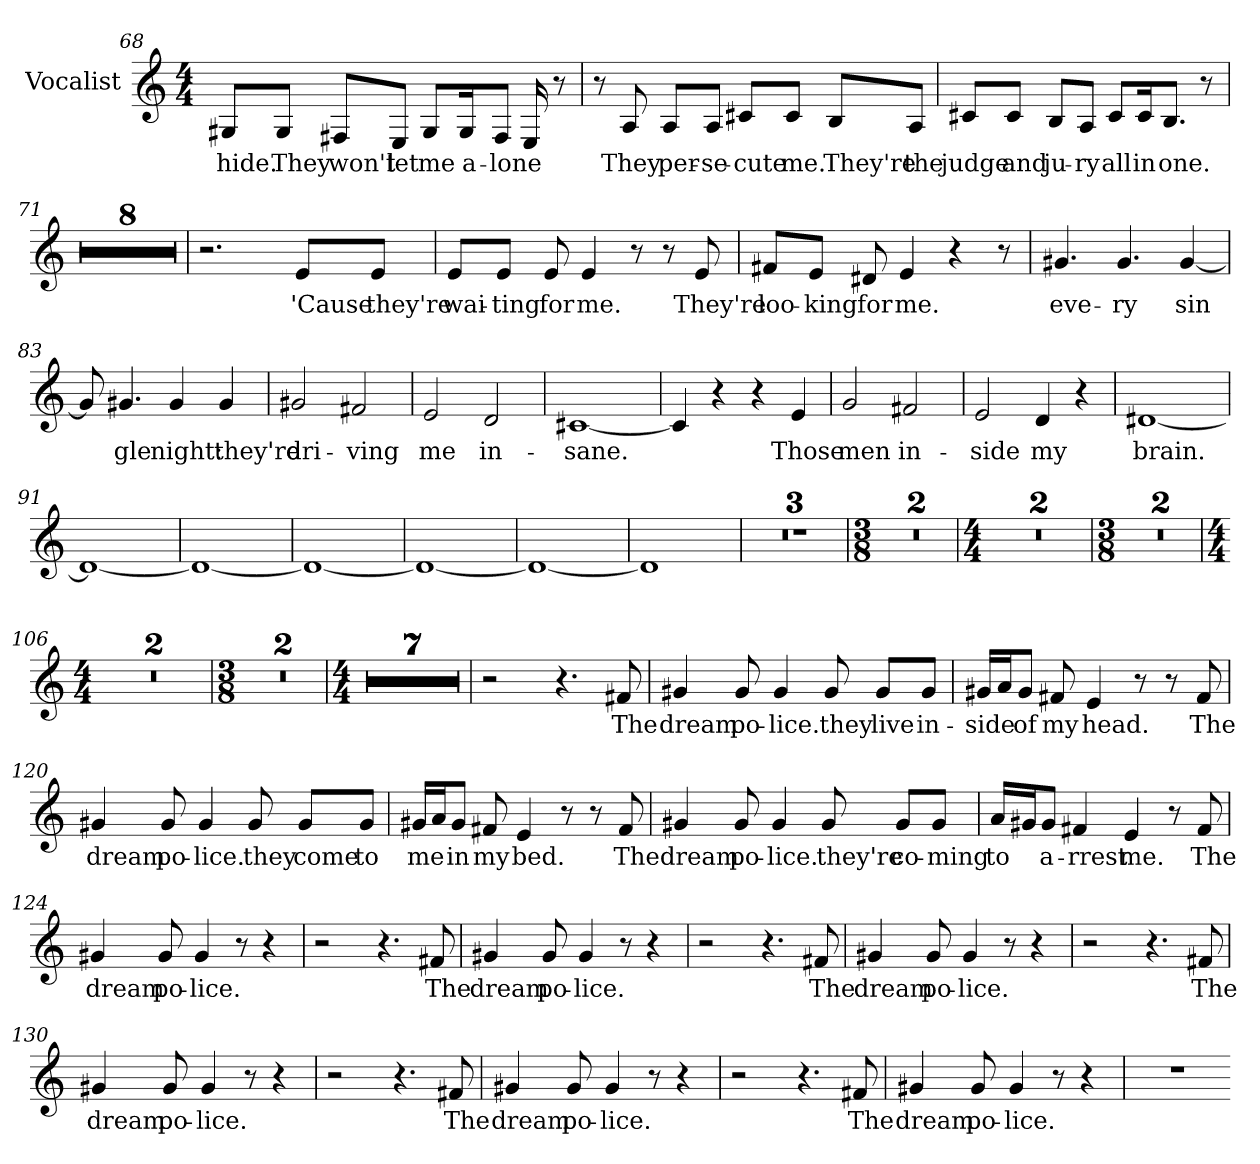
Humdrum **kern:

**kern	**text
*part1	*part1
*staff1	*staff1
*I"Vocalist	*
*clefG2	*
*M4/4	*
=68	=68
8G#X/L	hide.
8G#/J	They
8F#X/L	won't
8E/J	let
8G#/L	me
16G#/K	a-
8F#/J	-lone
16E	_
8r	.
=69	=69
8r	.
8A	They
8A/L	per-
8A/J	-se-
8c#X/L	-cute
8c#/J	me.
8B/L	They're
8A/J	the
=70	=70
8c#X/L	judge
8c#/J	and
8B/L	ju-
8A/J	-ry
8c#/L	all
16c#/K	in
8.B/J	one.
8r	.
=71	=71
1r	.
=72	=72
1r	.
=73	=73
1r	.
=74	=74
1r	.
=75	=75
1r	.
=76	=76
1r	.
=77	=77
1r	.
=78	=78
1r	.
=79	=79
2.r	.
8e/L	'Cause
8e/J	they're
=80	=80
8e/L	wai-
8e/J	-ting
8e	for
4e	me.
8r	.
8r	.
8e	They're
=81	=81
8f#X/L	loo-
8e/J	-king
8d#X	for
4e	me.
4r	.
8r	.
=82	=82
4.g#X	eve-
4.g#	-ry
[4g#	sin-
=83	=83
8g#]	_
4.g#X	-gle
4g#	night:
4g#	they're
=84	=84
2g#X	dri-
2f#X	-ving
=85	=85
2e	me
2d	in-
=86	=86
[1c#X	-sane.
=87	=87
4c#]	_
4r	.
4r	.
4e	Those
=88	=88
2g	men
2f#X	in-
=89	=89
2e	-side
4d	my
4r	.
=90	=90
[1d#X	brain.
=91	=91
1d#_	_
=92	=92
1d#_	_
=93	=93
1d#_	_
=94	=94
1d#_	_
=95	=95
1d#_	_
=96	=96
1d#]	_
=97	=97
1r	.
=98	=98
1r	.
=99	=99
1r	.
=100	=100
*M3/8	*
4.r	.
=101	=101
4.r	.
=102	=102
*M4/4	*
1r	.
=103	=103
1r	.
=104	=104
*M3/8	*
4.r	.
=105	=105
4.r	.
=106	=106
*M4/4	*
1r	.
=107	=107
1r	.
=108	=108
*M3/8	*
4.r	.
=109	=109
4.r	.
=110	=110
*M4/4	*
1r	.
=111	=111
1r	.
=112	=112
1r	.
=113	=113
1r	.
=114	=114
1r	.
=115	=115
1r	.
=116	=116
1r	.
=117	=117
2r	.
4.r	.
8f#X	The
=118	=118
4g#X	dream
8g#	po-
4g#	-lice.
8g#	they
8g#/L	live
8g#/J	in-
=119	=119
16g#X/LL	-side
16a/J	_
8g#/J	of
8f#X	my
4e	head.
8r	.
8r	.
8f#	The
=120	=120
4g#X	dream
8g#	po-
4g#	-lice.
8g#	they
8g#/L	come
8g#/J	to
=121	=121
16g#X/LL	me
16a/J	_
8g#/J	in
8f#X	my
4e	bed.
8r	.
8r	.
8f#	The
=122	=122
4g#X	dream
8g#	po-
4g#	-lice.
8g#	they're
8g#/L	co-
8g#/J	-ming
=123	=123
16a/LL	to
16g#X/J	_
8g#/J	a-
4f#X	-rrest
4e	me.
8r	.
8f#	The
=124	=124
4g#X	dream
8g#	po-
4g#	-lice.
8r	.
4r	.
=125	=125
2r	.
4.r	.
8f#X	The
=126	=126
4g#X	dream
8g#	po-
4g#	-lice.
8r	.
4r	.
=127	=127
2r	.
4.r	.
8f#X	The
=128	=128
4g#X	dream
8g#	po-
4g#	-lice.
8r	.
4r	.
=129	=129
2r	.
4.r	.
8f#X	The
=130	=130
4g#X	dream
8g#	po-
4g#	-lice.
8r	.
4r	.
=131	=131
2r	.
4.r	.
8f#X	The
=132	=132
4g#X	dream
8g#	po-
4g#	-lice.
8r	.
4r	.
=133	=133
2r	.
4.r	.
8f#X	The
=134	=134
4g#X	dream
8g#	po-
4g#	-lice.
8r	.
4r	.
=135	=135
1r	.
=-	=-
*-	*-
